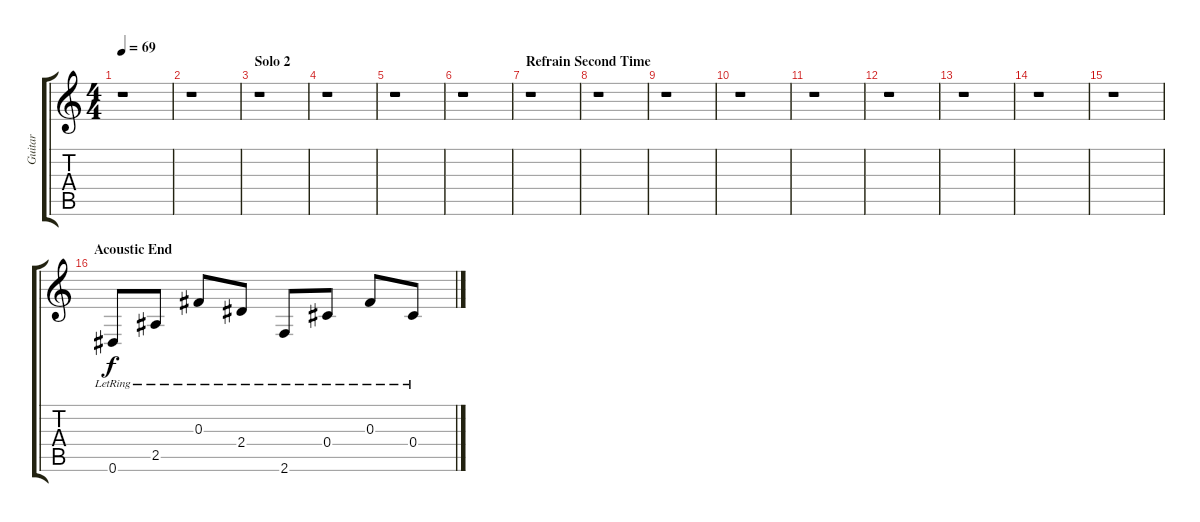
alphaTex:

\track ("Guitar" "Guitar") {instrument electricguitarjazz}
\staff {score tabs}
\tuning (Eb4 Bb3 Gb3 Db3 Ab2 Eb2) {hide}
\ts (4 4)
\tempo 69
\clef g2
\ks c
r.1{dy f} |
r.1 |
\section ("" "Solo 2")
r.1 |
r.1 |
r.1 |
r.1 |
\section ("" "Refrain Second Time")
r.1 |
r.1 |
r.1 |
r.1 |
r.1 |
r.1 |
r.1 |
r.1 |
r.1 |
\section ("" "Acoustic End")
0.6{lr}.8 2.5{lr}.8 0.3{lr}.8 2.4{lr}.8 2.6{lr}.8 0.4{lr}.8 0.3{lr}.8 0.4{lr}.8
